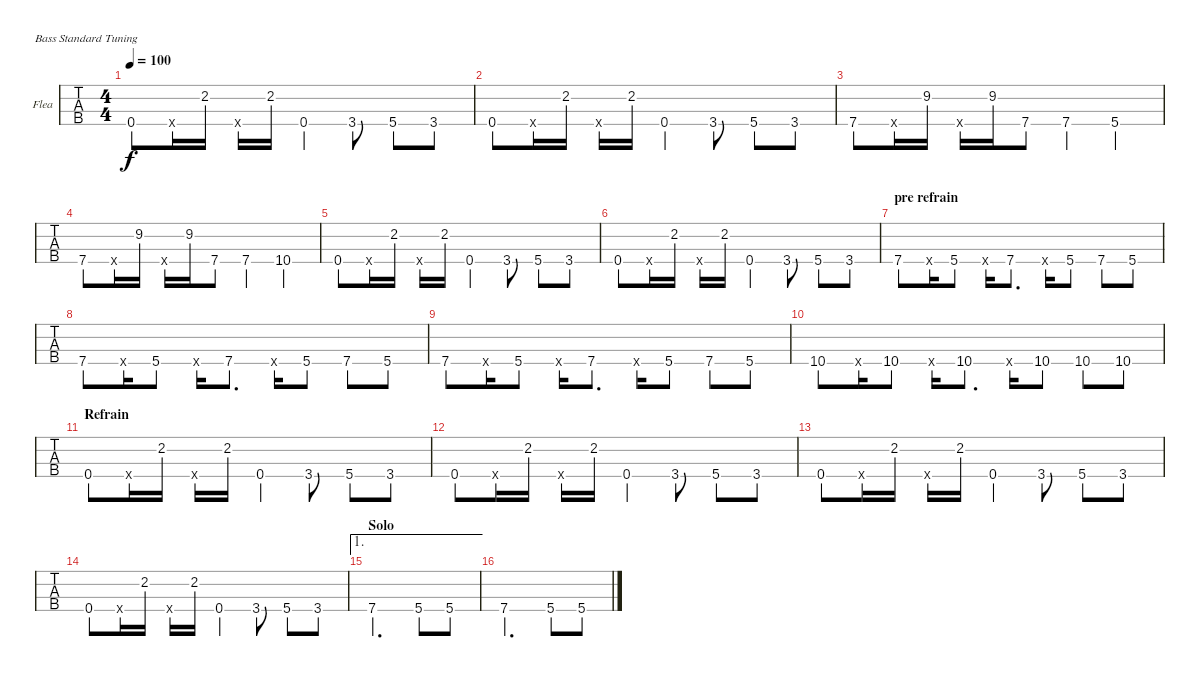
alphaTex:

\bracketExtendMode groupsimilarinstruments
\firstSystemTrackNameOrientation horizontal
\otherSystemsTrackNameOrientation horizontal
\track ("Flea" "Flea") {instrument slapbass2}
\staff {tabs}
\tuning (G2 D2 A1 E1)
\ts (4 4)
\tempo 100
\clef f4
\ks c
0.4.8{dy f} 0.4{x}.16 2.2.16 0.4{x}.16 2.2.16 0.4.4 3.4.8 5.4.8 3.4.8 |
0.4.8 0.4{x}.16 2.2.16 0.4{x}.16 2.2.16 0.4.4 3.4.8 5.4.8 3.4.8 |
7.4.8 0.4{x}.16 9.2.16 0.4{x}.16 9.2.16 7.4.8 7.4.4 5.4.4 |
7.4.8 0.4{x}.16 9.2.16 0.4{x}.16 9.2.16 7.4.8 7.4.4 10.4.4 |
0.4.8 0.4{x}.16 2.2.16 0.4{x}.16 2.2.16 0.4.4 3.4.8 5.4.8 3.4.8 |
0.4.8 0.4{x}.16 2.2.16 0.4{x}.16 2.2.16 0.4.4 3.4.8 5.4.8 3.4.8 |
\section ("" "pre refrain")
7.4.8 0.4{x}.16 5.4.8 7.4{x}.16 7.4.8{d} 5.4{x}.16 5.4.8 7.4.8 5.4.8 |
7.4.8 0.4{x}.16 5.4.8 7.4{x}.16 7.4.8{d} 5.4{x}.16 5.4.8 7.4.8 5.4.8 |
7.4.8 0.4{x}.16 5.4.8 7.4{x}.16 7.4.8{d} 5.4{x}.16 5.4.8 7.4.8 5.4.8 |
10.4.8 0.4{x}.16 10.4.8 7.4{x}.16 10.4.8{d} 5.4{x}.16 10.4.8 10.4.8 10.4.8 |
\section ("" "Refrain")
0.4.8 0.4{x}.16 2.2.16 0.4{x}.16 2.2.16 0.4.4 3.4.8 5.4.8 3.4.8 |
0.4.8 0.4{x}.16 2.2.16 0.4{x}.16 2.2.16 0.4.4 3.4.8 5.4.8 3.4.8 |
0.4.8 0.4{x}.16 2.2.16 0.4{x}.16 2.2.16 0.4.4 3.4.8 5.4.8 3.4.8 |
0.4.8 0.4{x}.16 2.2.16 0.4{x}.16 2.2.16 0.4.4 3.4.8 5.4.8 3.4.8 |
\ae 1
\section ("" "Solo")
7.4.2{d} 5.4.8 5.4.8 |
7.4.2{d} 5.4.8 5.4.8
